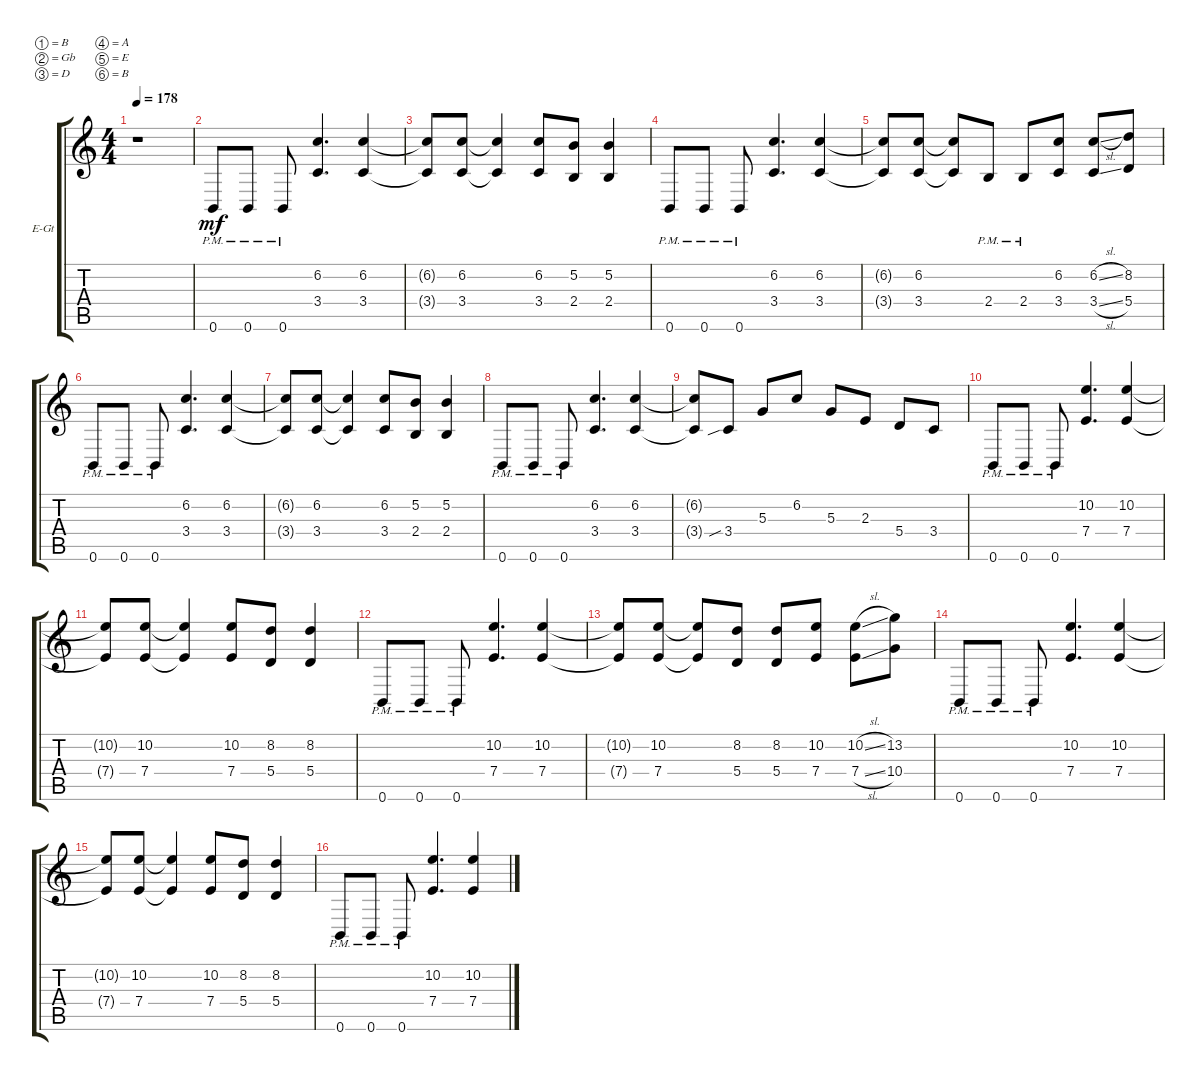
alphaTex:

\bracketExtendMode groupsimilarinstruments
\firstSystemTrackNameOrientation horizontal
\otherSystemsTrackNameOrientation horizontal
\track ("Electric Guitar 1" "E-Gt") {instrument distortionguitar}
\staff {score tabs}
\tuning (B3 Gb3 D3 A2 E2 B1)
\ts (4 4)
\tempo 178
\clef g2
\ks c
r.1{dy mf instrument distortionguitar} |
0.6{pm}.8 0.6{pm}.8 0.6{pm}.8 (3.4 6.2).4{d} (6.2 3.4).4 |
(3.4{t} 6.2{t}).8 (6.2 3.4).8 (3.4{t} 6.2{t}).4 (3.4 6.2).8 (2.4 5.2).8 (2.4 5.2).4 |
0.6{pm}.8 0.6{pm}.8 0.6{pm}.8 (3.4 6.2).4{d} (6.2 3.4).4 |
(3.4{t} 6.2{t}).8 (6.2 3.4).8 (3.4{t} 6.2{t}).8 2.4{pm}.8 2.4{pm}.8 (3.4 6.2).8 (3.4{sl} 6.2{sl}).8 (5.4 8.2).8 |
0.6{pm}.8 0.6{pm}.8 0.6{pm}.8 (3.4 6.2).4{d} (6.2 3.4).4 |
(3.4{t} 6.2{t}).8 (6.2 3.4).8 (3.4{t} 6.2{t}).4 (3.4 6.2).8 (2.4 5.2).8 (2.4 5.2).4 |
0.6{pm}.8 0.6{pm}.8 0.6{pm}.8 (3.4 6.2).4{d} (6.2 3.4).4 |
(3.4{t} 6.2{t}).8 3.4{sib}.8 5.3.8 6.2.8 5.3.8 2.3.8 5.4.8 3.4.8 |
0.6{pm}.8 0.6{pm}.8 0.6{pm}.8 (7.4 10.2).4{d} (10.2 7.4).4 |
(7.4{t} 10.2{t}).8 (10.2 7.4).8 (7.4{t} 10.2{t}).4 (7.4 10.2).8 (5.4 8.2).8 (5.4 8.2).4 |
0.6{pm}.8 0.6{pm}.8 0.6{pm}.8 (7.4 10.2).4{d} (10.2 7.4).4 |
(7.4{t} 10.2{t}).8 (10.2 7.4).8 (7.4{t} 10.2{t}).8 (5.4 8.2).8 (5.4 8.2).8 (7.4 10.2).8 (7.4{sl} 10.2{sl}).8 (10.4 13.2).8 |
0.6{pm}.8 0.6{pm}.8 0.6{pm}.8 (7.4 10.2).4{d} (10.2 7.4).4 |
(7.4{t} 10.2{t}).8 (10.2 7.4).8 (7.4{t} 10.2{t}).4 (7.4 10.2).8 (5.4 8.2).8 (5.4 8.2).4 |
0.6{pm}.8 0.6{pm}.8 0.6{pm}.8 (7.4 10.2).4{d} (10.2 7.4).4
